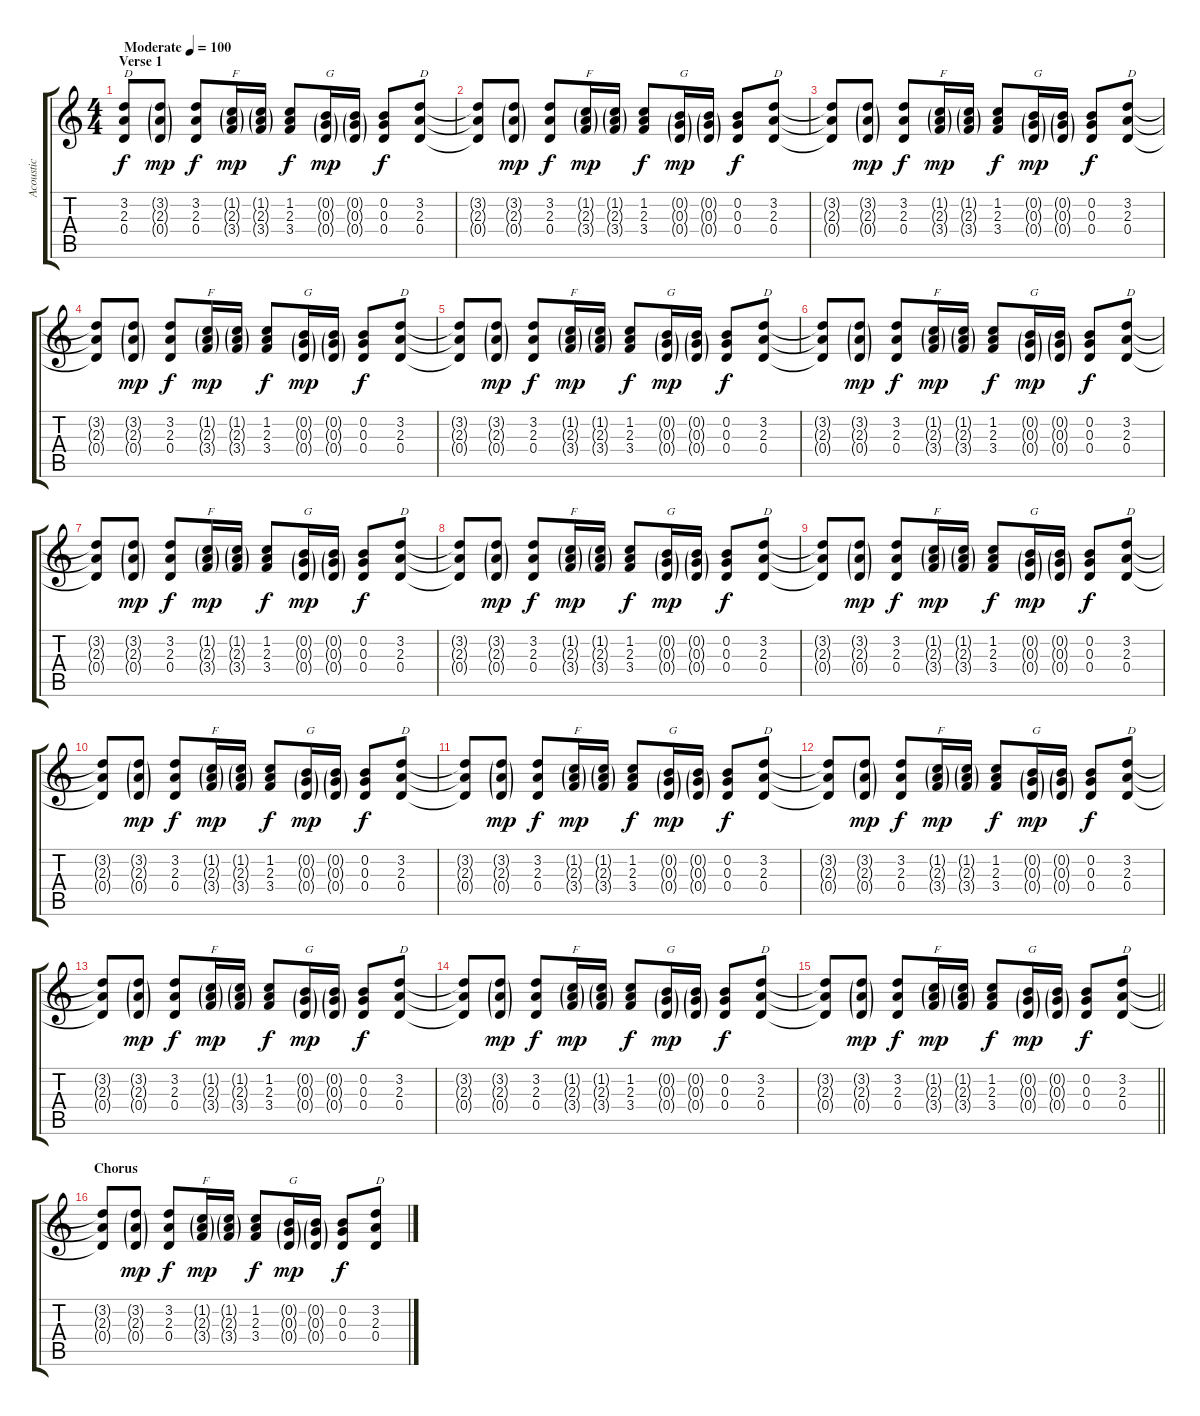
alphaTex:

\track ("Acoustic" "Acoustic") {instrument acousticguitarsteel}
\staff {score tabs}
\tuning (E4 B3 G3 D3 A2 E2) {hide}
\ts (4 4)
\section ("" "Verse 1")
\tempo (100 "Moderate")
\clef g2
\ks c
(3.2 2.3 0.4).8{txt "D" dy f instrument acousticguitarsteel} (3.2{g} 2.3{g} 0.4{g}).8{dy mp} (3.2 2.3 0.4).8{dy f} (1.2{g} 2.3{g} 3.4{g}).16{txt "F" dy mp} (1.2{g} 2.3{g} 3.4{g}).16 (1.2 2.3 3.4).8{dy f} (0.2{g} 0.3{g} 0.4{g}).16{txt "G" dy mp} (0.2{g} 0.3{g} 0.4{g}).16 (0.2 0.3 0.4).8{dy f} (3.2 2.3 0.4).8{txt "D"} |
(3.2{t} 2.3{t} 0.4{t}).8 (3.2{g} 2.3{g} 0.4{g}).8{dy mp} (3.2 2.3 0.4).8{dy f} (1.2{g} 2.3{g} 3.4{g}).16{txt "F" dy mp} (1.2{g} 2.3{g} 3.4{g}).16 (1.2 2.3 3.4).8{dy f} (0.2{g} 0.3{g} 0.4{g}).16{txt "G" dy mp} (0.2{g} 0.3{g} 0.4{g}).16 (0.2 0.3 0.4).8{dy f} (3.2 2.3 0.4).8{txt "D"} |
(3.2{t} 2.3{t} 0.4{t}).8 (3.2{g} 2.3{g} 0.4{g}).8{dy mp} (3.2 2.3 0.4).8{dy f} (1.2{g} 2.3{g} 3.4{g}).16{txt "F" dy mp} (1.2{g} 2.3{g} 3.4{g}).16 (1.2 2.3 3.4).8{dy f} (0.2{g} 0.3{g} 0.4{g}).16{txt "G" dy mp} (0.2{g} 0.3{g} 0.4{g}).16 (0.2 0.3 0.4).8{dy f} (3.2 2.3 0.4).8{txt "D"} |
(3.2{t} 2.3{t} 0.4{t}).8 (3.2{g} 2.3{g} 0.4{g}).8{dy mp} (3.2 2.3 0.4).8{dy f} (1.2{g} 2.3{g} 3.4{g}).16{txt "F" dy mp} (1.2{g} 2.3{g} 3.4{g}).16 (1.2 2.3 3.4).8{dy f} (0.2{g} 0.3{g} 0.4{g}).16{txt "G" dy mp} (0.2{g} 0.3{g} 0.4{g}).16 (0.2 0.3 0.4).8{dy f} (3.2 2.3 0.4).8{txt "D"} |
(3.2{t} 2.3{t} 0.4{t}).8 (3.2{g} 2.3{g} 0.4{g}).8{dy mp} (3.2 2.3 0.4).8{dy f} (1.2{g} 2.3{g} 3.4{g}).16{txt "F" dy mp} (1.2{g} 2.3{g} 3.4{g}).16 (1.2 2.3 3.4).8{dy f} (0.2{g} 0.3{g} 0.4{g}).16{txt "G" dy mp} (0.2{g} 0.3{g} 0.4{g}).16 (0.2 0.3 0.4).8{dy f} (3.2 2.3 0.4).8{txt "D"} |
(3.2{t} 2.3{t} 0.4{t}).8 (3.2{g} 2.3{g} 0.4{g}).8{dy mp} (3.2 2.3 0.4).8{dy f} (1.2{g} 2.3{g} 3.4{g}).16{txt "F" dy mp} (1.2{g} 2.3{g} 3.4{g}).16 (1.2 2.3 3.4).8{dy f} (0.2{g} 0.3{g} 0.4{g}).16{txt "G" dy mp} (0.2{g} 0.3{g} 0.4{g}).16 (0.2 0.3 0.4).8{dy f} (3.2 2.3 0.4).8{txt "D"} |
(3.2{t} 2.3{t} 0.4{t}).8 (3.2{g} 2.3{g} 0.4{g}).8{dy mp} (3.2 2.3 0.4).8{dy f} (1.2{g} 2.3{g} 3.4{g}).16{txt "F" dy mp} (1.2{g} 2.3{g} 3.4{g}).16 (1.2 2.3 3.4).8{dy f} (0.2{g} 0.3{g} 0.4{g}).16{txt "G" dy mp} (0.2{g} 0.3{g} 0.4{g}).16 (0.2 0.3 0.4).8{dy f} (3.2 2.3 0.4).8{txt "D"} |
(3.2{t} 2.3{t} 0.4{t}).8 (3.2{g} 2.3{g} 0.4{g}).8{dy mp} (3.2 2.3 0.4).8{dy f} (1.2{g} 2.3{g} 3.4{g}).16{txt "F" dy mp} (1.2{g} 2.3{g} 3.4{g}).16 (1.2 2.3 3.4).8{dy f} (0.2{g} 0.3{g} 0.4{g}).16{txt "G" dy mp} (0.2{g} 0.3{g} 0.4{g}).16 (0.2 0.3 0.4).8{dy f} (3.2 2.3 0.4).8{txt "D"} |
(3.2{t} 2.3{t} 0.4{t}).8 (3.2{g} 2.3{g} 0.4{g}).8{dy mp} (3.2 2.3 0.4).8{dy f} (1.2{g} 2.3{g} 3.4{g}).16{txt "F" dy mp} (1.2{g} 2.3{g} 3.4{g}).16 (1.2 2.3 3.4).8{dy f} (0.2{g} 0.3{g} 0.4{g}).16{txt "G" dy mp} (0.2{g} 0.3{g} 0.4{g}).16 (0.2 0.3 0.4).8{dy f} (3.2 2.3 0.4).8{txt "D"} |
(3.2{t} 2.3{t} 0.4{t}).8 (3.2{g} 2.3{g} 0.4{g}).8{dy mp} (3.2 2.3 0.4).8{dy f} (1.2{g} 2.3{g} 3.4{g}).16{txt "F" dy mp} (1.2{g} 2.3{g} 3.4{g}).16 (1.2 2.3 3.4).8{dy f} (0.2{g} 0.3{g} 0.4{g}).16{txt "G" dy mp} (0.2{g} 0.3{g} 0.4{g}).16 (0.2 0.3 0.4).8{dy f} (3.2 2.3 0.4).8{txt "D"} |
(3.2{t} 2.3{t} 0.4{t}).8 (3.2{g} 2.3{g} 0.4{g}).8{dy mp} (3.2 2.3 0.4).8{dy f} (1.2{g} 2.3{g} 3.4{g}).16{txt "F" dy mp} (1.2{g} 2.3{g} 3.4{g}).16 (1.2 2.3 3.4).8{dy f} (0.2{g} 0.3{g} 0.4{g}).16{txt "G" dy mp} (0.2{g} 0.3{g} 0.4{g}).16 (0.2 0.3 0.4).8{dy f} (3.2 2.3 0.4).8{txt "D"} |
(3.2{t} 2.3{t} 0.4{t}).8 (3.2{g} 2.3{g} 0.4{g}).8{dy mp} (3.2 2.3 0.4).8{dy f} (1.2{g} 2.3{g} 3.4{g}).16{txt "F" dy mp} (1.2{g} 2.3{g} 3.4{g}).16 (1.2 2.3 3.4).8{dy f} (0.2{g} 0.3{g} 0.4{g}).16{txt "G" dy mp} (0.2{g} 0.3{g} 0.4{g}).16 (0.2 0.3 0.4).8{dy f} (3.2 2.3 0.4).8{txt "D"} |
(3.2{t} 2.3{t} 0.4{t}).8 (3.2{g} 2.3{g} 0.4{g}).8{dy mp} (3.2 2.3 0.4).8{dy f} (1.2{g} 2.3{g} 3.4{g}).16{txt "F" dy mp} (1.2{g} 2.3{g} 3.4{g}).16 (1.2 2.3 3.4).8{dy f} (0.2{g} 0.3{g} 0.4{g}).16{txt "G" dy mp} (0.2{g} 0.3{g} 0.4{g}).16 (0.2 0.3 0.4).8{dy f} (3.2 2.3 0.4).8{txt "D"} |
(3.2{t} 2.3{t} 0.4{t}).8 (3.2{g} 2.3{g} 0.4{g}).8{dy mp} (3.2 2.3 0.4).8{dy f} (1.2{g} 2.3{g} 3.4{g}).16{txt "F" dy mp} (1.2{g} 2.3{g} 3.4{g}).16 (1.2 2.3 3.4).8{dy f} (0.2{g} 0.3{g} 0.4{g}).16{txt "G" dy mp} (0.2{g} 0.3{g} 0.4{g}).16 (0.2 0.3 0.4).8{dy f} (3.2 2.3 0.4).8{txt "D"} |
\barLineRight lightlight
(3.2{t} 2.3{t} 0.4{t}).8 (3.2{g} 2.3{g} 0.4{g}).8{dy mp} (3.2 2.3 0.4).8{dy f} (1.2{g} 2.3{g} 3.4{g}).16{txt "F" dy mp} (1.2{g} 2.3{g} 3.4{g}).16 (1.2 2.3 3.4).8{dy f} (0.2{g} 0.3{g} 0.4{g}).16{txt "G" dy mp} (0.2{g} 0.3{g} 0.4{g}).16 (0.2 0.3 0.4).8{dy f} (3.2 2.3 0.4).8{txt "D"} |
\section ("" "Chorus")
(3.2{t} 2.3{t} 0.4{t}).8 (3.2{g} 2.3{g} 0.4{g}).8{dy mp} (3.2 2.3 0.4).8{dy f} (1.2{g} 2.3{g} 3.4{g}).16{txt "F" dy mp} (1.2{g} 2.3{g} 3.4{g}).16 (1.2 2.3 3.4).8{dy f} (0.2{g} 0.3{g} 0.4{g}).16{txt "G" dy mp} (0.2{g} 0.3{g} 0.4{g}).16 (0.2 0.3 0.4).8{dy f} (3.2 2.3 0.4).8{txt "D"}
